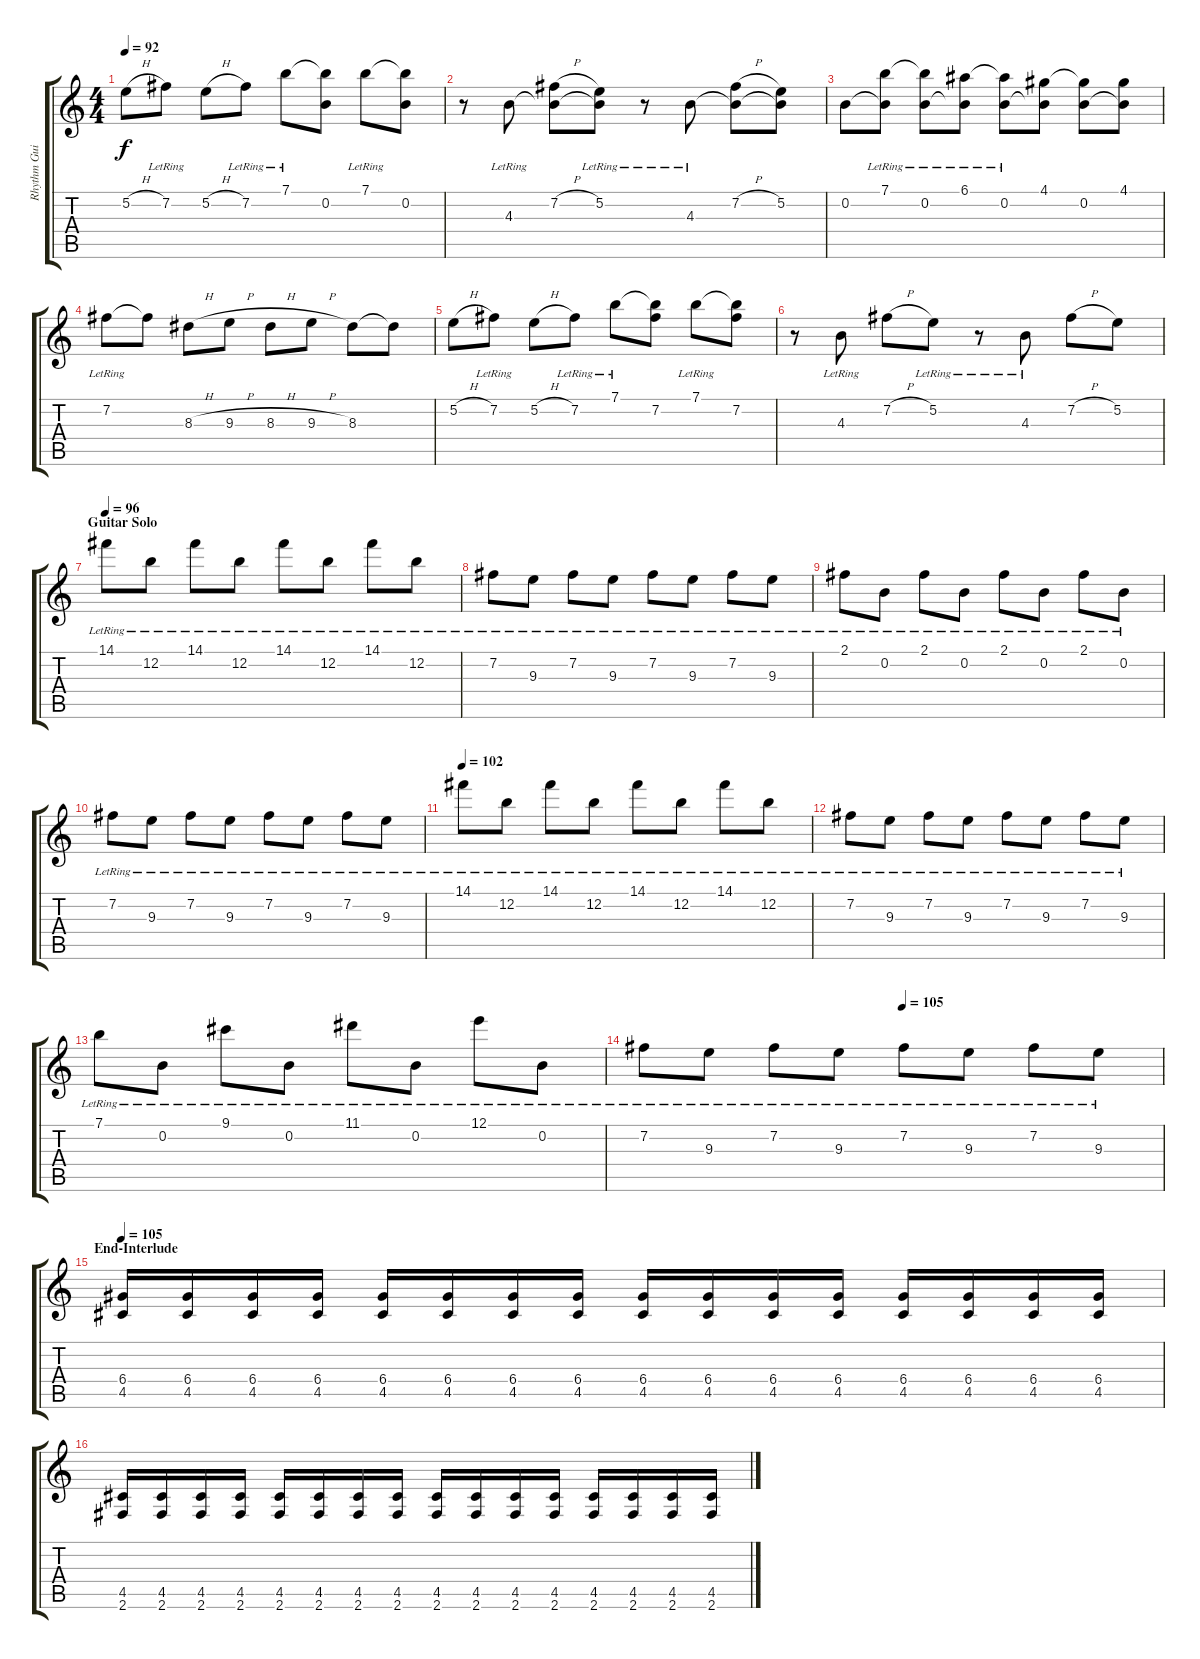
\track ("Rhythm Guitar (Art)" "Rhythm Gui") {instrument distortionguitar}
\staff {score tabs}
\tuning (E4 B3 G3 D3 A2 E2) {hide}
\ts (4 4)
\tempo 92
\clef g2
\ks c
5.2{h}.8{dy f} 7.2{lr}.8 5.2{h}.8 7.2{lr}.8 7.1{lr}.8 (7.1{t} 0.2).8 7.1{lr}.8 (7.1{t} 0.2).8 |
r.8 4.3{lr}.8 (7.2{h} 4.3{t}).8 (5.2{lr} 4.3{t}).8 r.8 4.3{lr}.8 (7.2{h} 4.3{t}).8 (5.2 4.3{t}).8 |
0.2.8 (7.1{lr} 0.2{t}).8 (7.1{t} 0.2{lr}).8 (6.1{lr} 0.2{t}).8 (6.1{t} 0.2{lr}).8 (4.1 0.2{t}).8 (4.1{t} 0.2).8 (4.1 0.2{t}).8 |
7.2{lr}.8 7.2{t}.8 8.3{h}.8 9.3{h}.8 8.3{h}.8 9.3{h}.8 8.3.8 8.3{t}.8 |
5.2{h}.8 7.2{lr}.8 5.2{h}.8 7.2{lr}.8 7.1{lr}.8 (7.1{t} 7.2).8 7.1{lr}.8 (7.1{t} 7.2).8 |
r.8 4.3{lr}.8 7.2{h}.8 5.2{lr}.8 r.8 4.3{lr}.8 7.2{h}.8 5.2.8 |
\section ("" "Guitar Solo")
\tempo 96
14.1{lr}.8{volume 13} 12.2{lr}.8 14.1{lr}.8 12.2{lr}.8 14.1{lr}.8 12.2{lr}.8 14.1{lr}.8 12.2{lr}.8 |
7.2{lr}.8 9.3{lr}.8 7.2{lr}.8 9.3{lr}.8 7.2{lr}.8 9.3{lr}.8 7.2{lr}.8 9.3{lr}.8 |
2.1{lr}.8 0.2{lr}.8 2.1{lr}.8 0.2{lr}.8 2.1{lr}.8 0.2{lr}.8 2.1{lr}.8 0.2{lr}.8 |
7.2{lr}.8 9.3{lr}.8 7.2{lr}.8 9.3{lr}.8 7.2{lr}.8 9.3{lr}.8 7.2{lr}.8 9.3{lr}.8 |
\tempo 102
14.1{lr}.8 12.2{lr}.8 14.1{lr}.8 12.2{lr}.8 14.1{lr}.8 12.2{lr}.8 14.1{lr}.8 12.2{lr}.8 |
7.2{lr}.8 9.3{lr}.8 7.2{lr}.8 9.3{lr}.8 7.2{lr}.8 9.3{lr}.8 7.2{lr}.8 9.3{lr}.8 |
7.1{lr}.8 0.2{lr}.8 9.1{lr}.8 0.2{lr}.8 11.1{lr}.8 0.2{lr}.8 12.1{lr}.8 0.2{lr}.8 |
\tempo (105 0.5)
7.2{lr}.8 9.3{lr}.8 7.2{lr}.8 9.3{lr}.8 7.2{lr}.8 9.3{lr}.8 7.2{lr}.8 9.3{lr}.8 |
\section ("" "End-Interlude")
\tempo 105
(6.4 4.5).16{balance 8 instrument distortionguitar} (6.4 4.5).16 (6.4 4.5).16 (6.4 4.5).16 (6.4 4.5).16 (6.4 4.5).16 (6.4 4.5).16 (6.4 4.5).16 (6.4 4.5).16 (6.4 4.5).16 (6.4 4.5).16 (6.4 4.5).16 (6.4 4.5).16 (6.4 4.5).16 (6.4 4.5).16 (6.4 4.5).16 |
(4.5 2.6).16 (4.5 2.6).16 (4.5 2.6).16 (4.5 2.6).16 (4.5 2.6).16 (4.5 2.6).16 (4.5 2.6).16 (4.5 2.6).16 (4.5 2.6).16 (4.5 2.6).16 (4.5 2.6).16 (4.5 2.6).16 (4.5 2.6).16 (4.5 2.6).16 (4.5 2.6).16 (4.5 2.6).16
